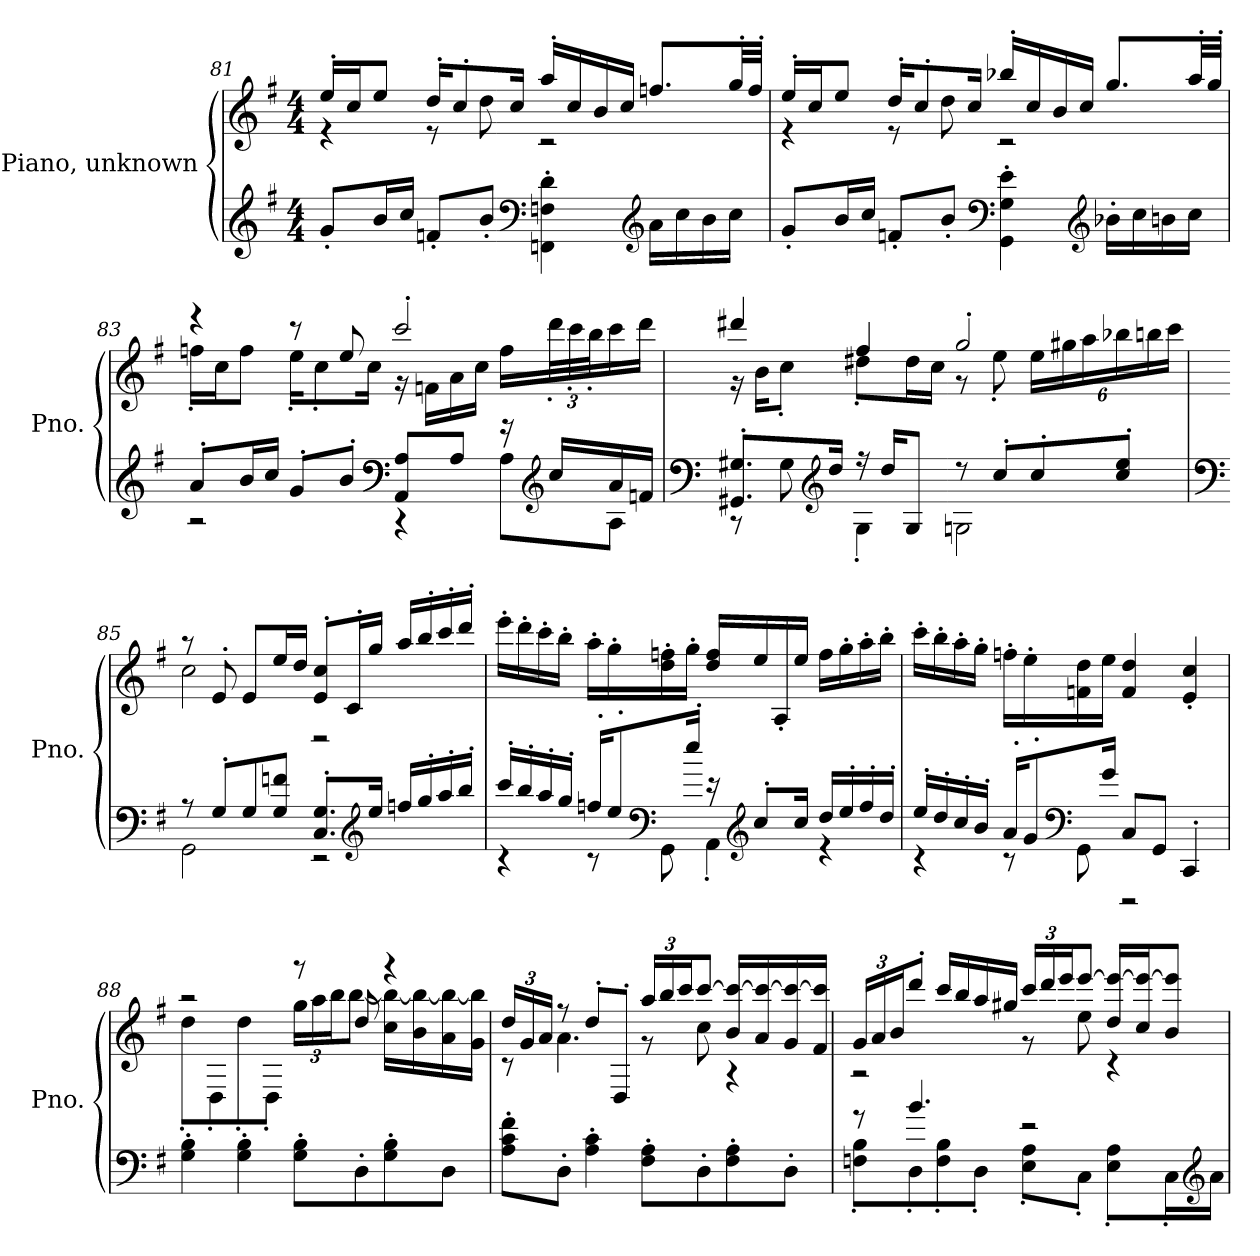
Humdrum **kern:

**kern	**kern
*part1	*part1
*staff2	*staff1
*I"Piano, unknown	*
*I'Pno.	*
!!LO:LB:g=z
*clefG2	*clefG2
*k[f#]	*k[f#]
*M4/4	*M4/4
=81	=81
*	*^
8g'/L	16ee'/LL	4r
.	16cc/J	.
16b/L	8ee/J	.
16cc/JJ	.	.
8fn'/L	16dd'/KL	8r
.	8cc'/	.
8b'/J	.	8dd\
.	16cc/Jk	.
*clefF4	*	*
4FFn\' 4Fn\' 4d\'	16aa'/LL	2r
.	16cc/	.
.	16b/	.
.	16cc/JJ	.
*clefG2	*	*
16a\LL	8.ffn/L	.
16cc\	.	.
16b\	.	.
16cc\JJ	32gg'/LL	.
.	32ff'/JJJ	.
=82	=82	=82
8g'/L	16ee'/LL	4r
.	16cc/J	.
16b/L	8ee/J	.
16cc/JJ	.	.
8fn'/L	16dd'/KL	8r
.	8cc'/	.
8b'/J	.	8dd\
.	16cc/Jk	.
*clefF4	*	*
4GG\' 4G\' 4e\'	16bb-X'/LL	2r
.	16cc/	.
.	16b/	.
.	16cc/JJ	.
*clefG2	*	*
16b-X'\LL	8.gg/L	.
16cc\	.	.
16bn\	.	.
16cc\JJ	32aa'/LL	.
.	32gg'/JJJ	.
!!LO:LB:g=z	!!
=83	=83	=83
*^	*	*
8a'/L	2r	4r	16ffn'\LL
.	.	.	16cc\J
16b/L	.	.	8ff\J
16cc/JJ	.	.	.
8g'/L	.	8r	16ee'\KL
.	.	.	8cc'\
8b'/J	.	8ee/	.
.	.	.	16cc\Jk
*clefF4	*	*	*
8AA/ 8A/L	4r	2ccc'/	16r
.	.	.	16fn\LL
8A/J	.	.	16a\
.	.	.	16cc\JJ
16r	8A\L	.	16ff\LL
*clefG2	*	*	*
*	*	*	*Xbrackettup
16cc/LL	.	.	48ddd'\L
.	.	.	48ccc'\
.	.	.	48bb'\J
16a/	8A\J	.	16ccc\
16fn/JJ	.	.	16ddd\JJ
=84	=84	=84	=84
*clefF4	*	*	*
8.GG#X/' 8.G#X/'L	8r	4ddd#X/	16r
.	.	.	16b\KL
.	8G#\	.	8cc'\J
*clefG2	*	*	*
16dd/Jk	.	.	.
16r	4G#'\	4ff#/	8dd#X'\L
16dd/KL	.	.	.
8G#/J	.	.	16dd#\L
.	.	.	16cc\JJ
8r	2Gn\	2gg'/	8r
8cc'/L	.	.	8ee'\
8cc'/	.	.	24ee\LL
.	.	.	24gg#X\
.	.	.	24aa\
8cc/' 8ee/'J	.	.	24bb-X\
.	.	.	24bbn\
.	.	.	24ccc\JJ
!!LO:LB:g=z	!!
=85	=85	=85	=85
*clefF4	*	*	*
8r	2GG\	8r	2cc\
8G'/L	.	8e'/	.
8G/	.	8e/L	.
8G/ 8fn/J	.	16ee/L	.
.	.	16dd/JJ	.
8.C/' 8.G/'L	2r	8e/' 8cc/'L	2r
.	.	16c'/L	.
*clefG2	*	*	*
16ee/Jk	.	16gg/JJ	.
16ffn/LL	.	16aa/LL	.
16gg'/	.	16bb'/	.
16aa'/	.	16ccc'/	.
16bb'/JJ	.	16ddd'/JJ	.
*	*	*v	*v
=86	=86	=86
16ccc'/LL	4r	16eee'\LL
16bb'/	.	16ddd'\
16aa'/	.	16ccc'\
16gg'/JJ	.	16bb'\JJ
16ffn'/KL	8r	16aa'\LL
8ee'/	.	16gg'\
*clefF4	*	*
.	8GG\	16dd\' 16ffn\'
16ee'/Jk	.	16gg'\JJ
16r	4AA'\	16dd/ 16ff/LL
*clefG2	*	*
8cc'/L	.	16ee/
.	.	16A'/
16cc/Jk	.	16ee/JJ
16dd/LL	4r	16ff\LL
16ee'/	.	16gg'\
16ff'/	.	16aa'\
16dd'/JJ	.	16bb'\JJ
!!LO:LB:g=z
=87	=87	=87
16ee'/LL	4r	16ccc'\LL
16dd'/	.	16bb'\
16cc'/	.	16aa'\
16b'/JJ	.	16gg'\JJ
16a'/KL	8r	16ffn'\LL
8g'/	.	16ee'\
*clefF4	*	*
.	8GG\	16fn\ 16dd\
16g/Jk	.	16ee\JJ
8C/L	2r	4f/ 4dd/
8GG/J	.	.
4CC'/	.	4e/' 4cc/'
*v	*v	*
=88	=88
*	*^
4G\' 4B\'	2r	8dd'\L
.	.	8D'\
4G\' 4B\'	.	8dd'\
.	.	8D'\J
8G\' 8B\'L	8r	24gg\LL
.	.	24aa\
.	.	24bb\J
8D'\	8dd/	[8bb\J
8G\' 8B\'	4r	16cc\ 16bb\_LL
.	.	16b\ 16bb\_
8D\J	.	16a\ 16bb\_
.	.	16g\ 16bb\]JJ
!!LO:LB:g=z	!!
=89	=89	=89
8A\' 8c\' 8f#\'L	24dd/LL	8r
.	24g/	.
.	24a/JJ	.
8D'\J	8r	4.a\
4A\' 4c\'	8dd'/L	.
.	8D'/J	.
8F#\' 8A\'L	24aa/LL	8r
.	24bb/	.
.	24ccc/J	.
8D'\	[8ccc/J	8cc\
8F#\' 8A\'	16b/ 16ccc/_LL	4r
.	16a/ 16ccc/_	.
8D'\J	16g/ 16ccc/_	.
.	16f#/ 16ccc/]JJ	.
=90	=90	=90
*^	*	*
8r	8Fn\' 8B\'L	24g/LL	2r
.	.	24a/	.
.	.	24b/J	.
4.b/	8D'\	8ddd'/J	.
.	8F\' 8B\'	16ccc/LL	.
.	.	16bb/	.
.	8D'\J	16aa/	.
.	.	16gg#X/JJ	.
2r	8E\' 8A\'L	24ccc/LL	8r
.	.	24ddd/	.
.	.	24eee/J	.
.	8C'\J	[8eee/J	8ee\
.	8E\' 8A\'L	16dd/ 16eee/_LL	4r
.	.	16cc/ 16eee/_J	.
.	16C'\L	8b/ 8eee/]J	.
*clefG2	*	*	*
.	16a\JJ	.	.
*v	*v	*	*
*	*v	*v
=	=
*-	*-
